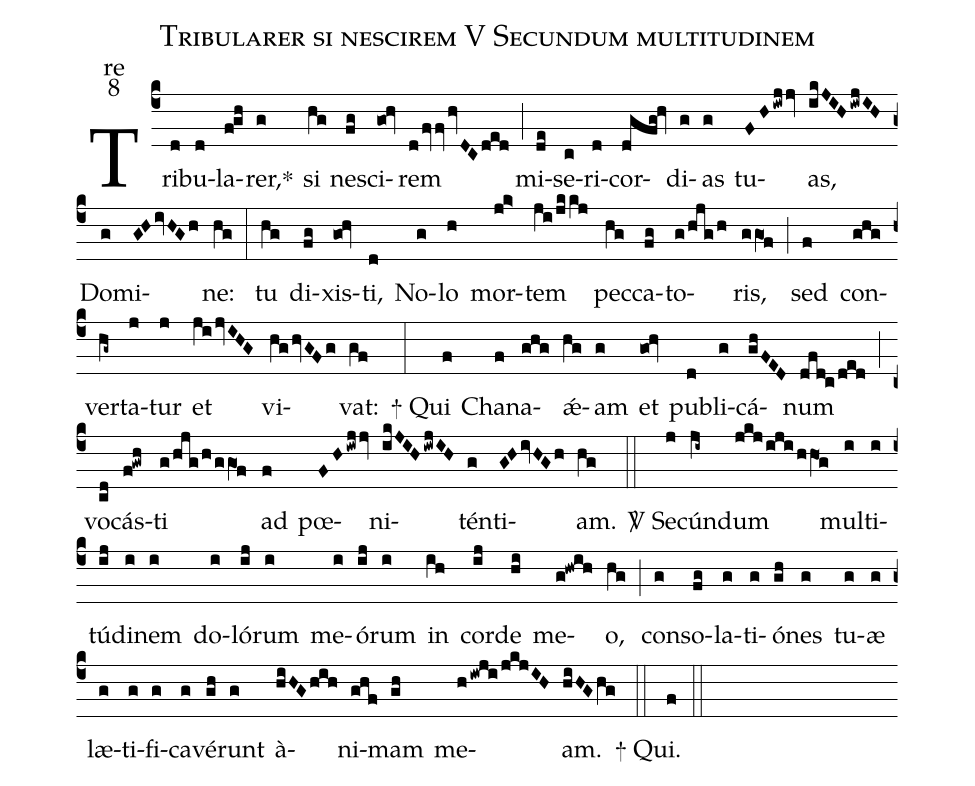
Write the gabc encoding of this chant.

name:Tribularer si nescirem V Secundum multitudinem;
office-part:re;
mode:8;
%%
(c4) Tri(d)bu(d)la(f!gh)rer,<sp>*</sp>(g) si(hg) ne(fg)sci(go0!hv)rem(dfvvhvDCded)  (;)
mi(de)se(c)ri(d)cor(dgfg@hv)di(g)as(g) tu(FHiwjjv)as,(ikJIHiwjIH) Do(g)mi(GHivHGh)ne:(hg) (:)
tu(hg) di(fg)xis(go0!hv)ti,(d) No(g)lo(h) mor(j!k>)tem(ji/jkkj) pec(hg)ca(fg)to(g/hjg/h)ris,(ggO1f) (;)
sed(f) con(ghg)ver(hg~)ta(j)tur(j) et(jijvIHG) vi(hghvGFg)vat:(gf) (:)
<sp>+</sp> Qui(f) Cha(f)na(ghg)ǽ(hg)am(g) et(go0!hv) pu(d)bli(g)cá(ghFED)num(dfd@c/ded) (;)
vo(cd)cás(f!gwh)ti(g/hjg/h/ggO1!f) ad(f) pœ(FHiwjjv)ni(ikJIHiwjIH)tén(g)ti(GHivHGh)am.(hg) (::)
<sp>V/</sp> Se(j)cún(ji~)dum(jkj/iji/hhO1g) mul(i)ti(i)tú(ij)di(i)nem(i) do(i)ló(ij)rum(i) me(i)ó(ij)rum(i)
in(ih) cor(ij)de(hi) me(g!hwih)o,(hg)  (;)
con(g)so(fg)la(g)ti(g)ó(gh)nes(g) tu(g)æ(g) læ(g)ti(g)fi(g)ca(g)vé(gh)runt(g) à(hiHGhih)ni(ghf)mam(gh) me(hiwji/jkjIH)am.(hiHGhg) (::)
<sp>+</sp> Qui.(f) (::)
